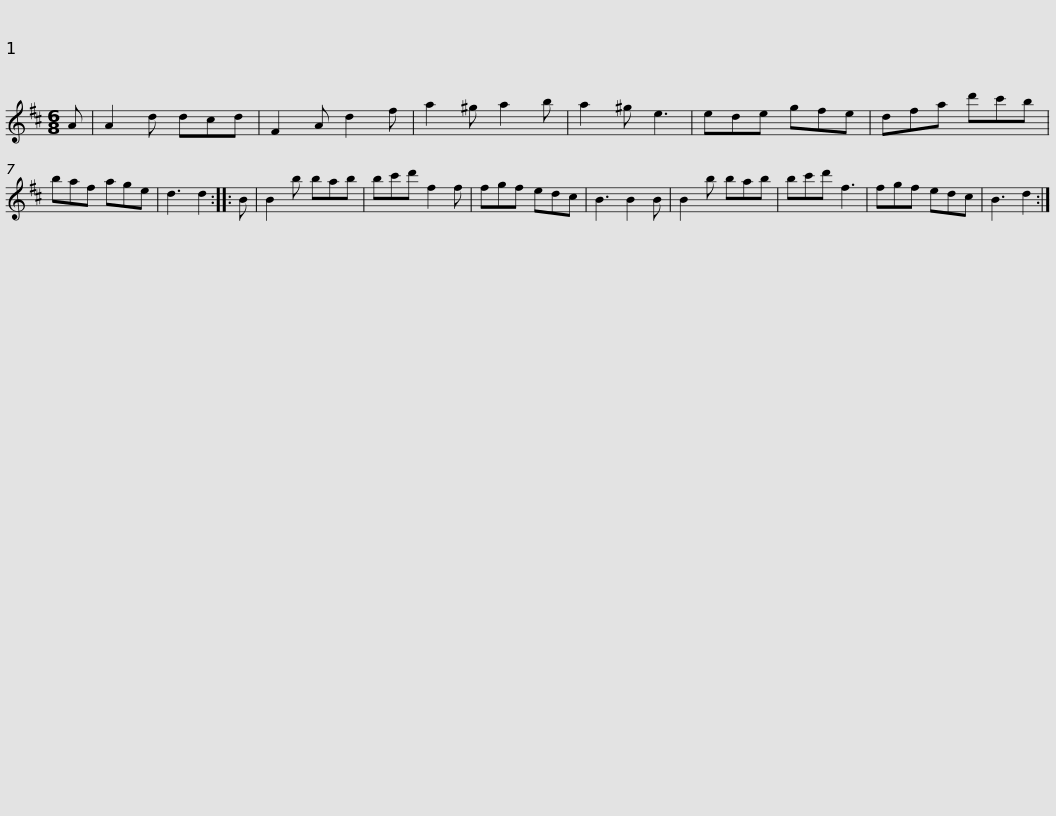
X:1
L:1/8
M:6/8
I:linebreak $
K:D
V:1 treble
V:1
 A | A2 d dcd | F2 A d2 f | a2 ^g a2 b | a2 ^g e3 | %5
 ede gfe | dfa d'c'b | baf age |$ d3 d2 :: B | %10
 B2 b bab | bc'd' f2 f | fgf edc | B3 B2 B | B2 b bab | %15
 bc'd' f3 | fgf edc |$ B3 d2 :| %18
